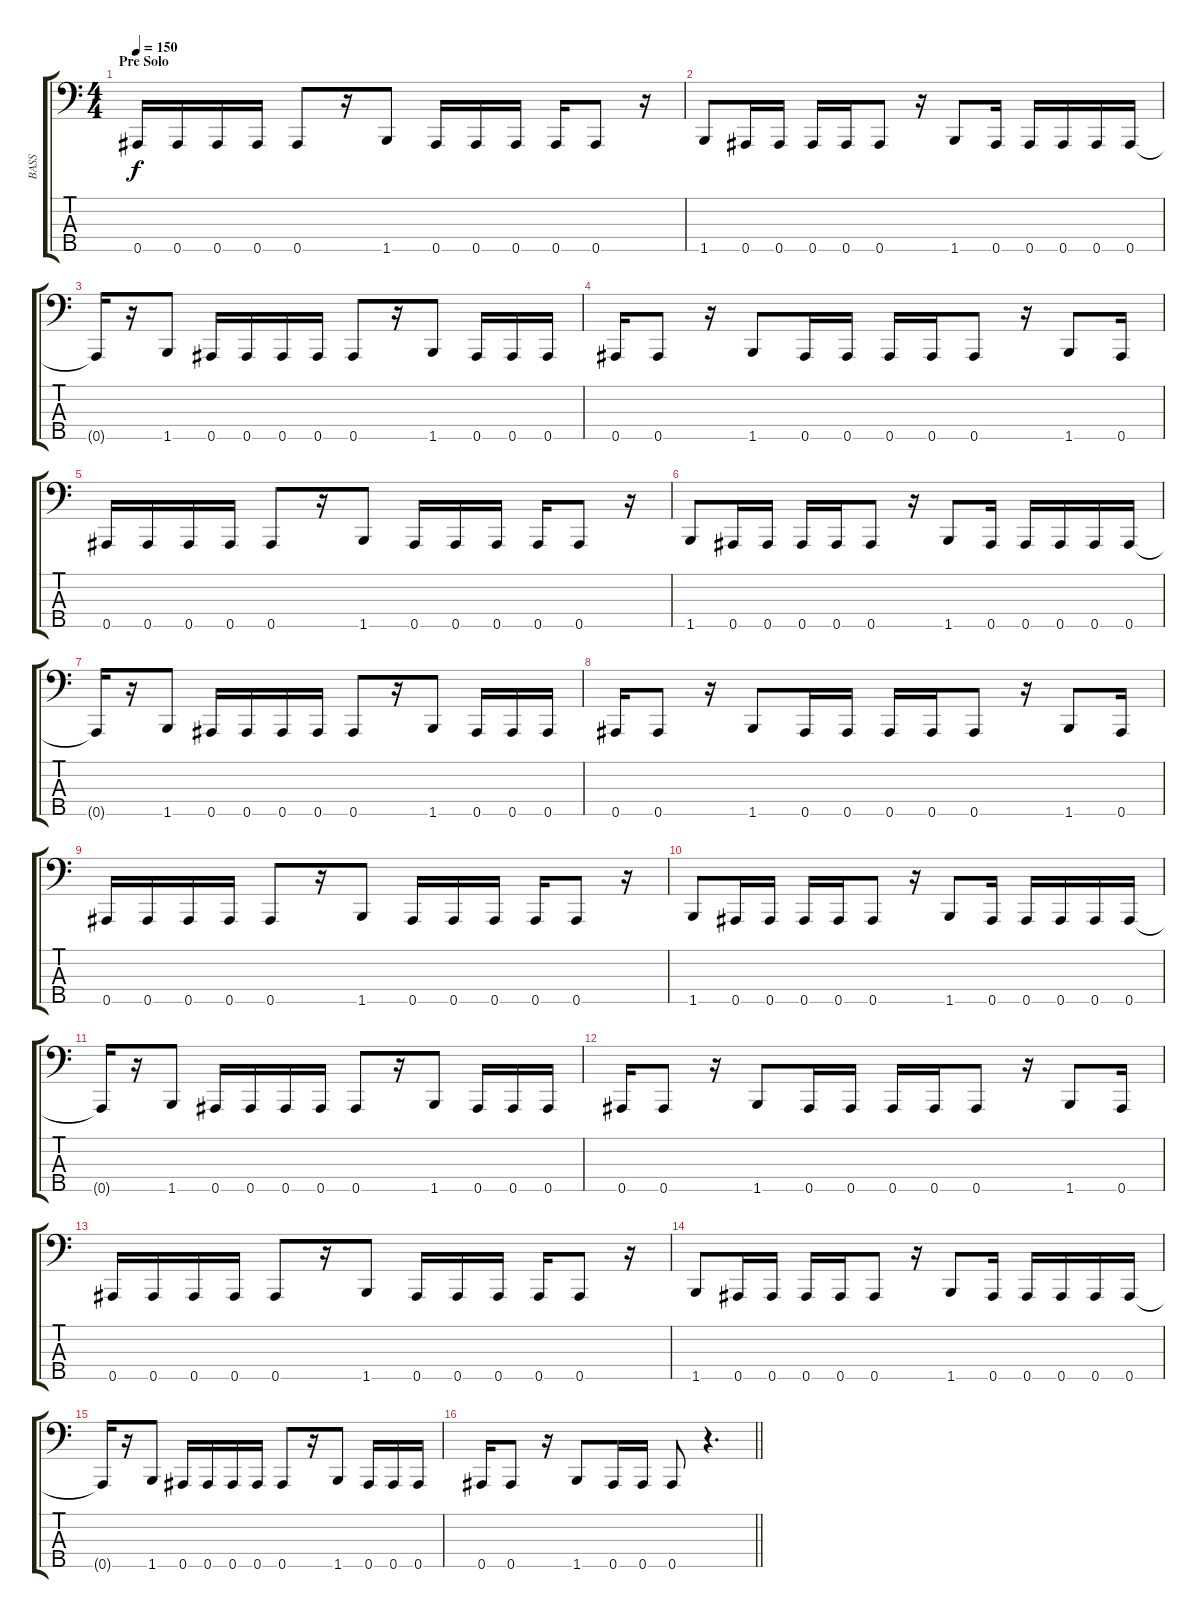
\track ("BASS" "BASS") {instrument electricbasspick}
\staff {score tabs}
\tuning (Gb2 Db2 Ab1 Eb1 Bb0) {hide}
\ts (4 4)
\section ("" "Pre Solo")
\tempo 150
\clef f4
\ks c
0.5.16{dy f} 0.5.16 0.5.16 0.5.16 0.5.8 r.16 1.5.8 0.5.16 0.5.16 0.5.16 0.5.16 0.5.8 r.16 |
1.5.8 0.5.16 0.5.16 0.5.16 0.5.16 0.5.8 r.16 1.5.8 0.5.16 0.5.16 0.5.16 0.5.16 0.5.16 |
0.5{t}.16 r.16 1.5.8 0.5.16 0.5.16 0.5.16 0.5.16 0.5.8 r.16 1.5.8 0.5.16 0.5.16 0.5.16 |
0.5.16 0.5.8 r.16 1.5.8 0.5.16 0.5.16 0.5.16 0.5.16 0.5.8 r.16 1.5.8 0.5.16 |
0.5.16 0.5.16 0.5.16 0.5.16 0.5.8 r.16 1.5.8 0.5.16 0.5.16 0.5.16 0.5.16 0.5.8 r.16 |
1.5.8 0.5.16 0.5.16 0.5.16 0.5.16 0.5.8 r.16 1.5.8 0.5.16 0.5.16 0.5.16 0.5.16 0.5.16 |
0.5{t}.16 r.16 1.5.8 0.5.16 0.5.16 0.5.16 0.5.16 0.5.8 r.16 1.5.8 0.5.16 0.5.16 0.5.16 |
0.5.16 0.5.8 r.16 1.5.8 0.5.16 0.5.16 0.5.16 0.5.16 0.5.8 r.16 1.5.8 0.5.16 |
0.5.16 0.5.16 0.5.16 0.5.16 0.5.8 r.16 1.5.8 0.5.16 0.5.16 0.5.16 0.5.16 0.5.8 r.16 |
1.5.8 0.5.16 0.5.16 0.5.16 0.5.16 0.5.8 r.16 1.5.8 0.5.16 0.5.16 0.5.16 0.5.16 0.5.16 |
0.5{t}.16 r.16 1.5.8 0.5.16 0.5.16 0.5.16 0.5.16 0.5.8 r.16 1.5.8 0.5.16 0.5.16 0.5.16 |
0.5.16 0.5.8 r.16 1.5.8 0.5.16 0.5.16 0.5.16 0.5.16 0.5.8 r.16 1.5.8 0.5.16 |
0.5.16 0.5.16 0.5.16 0.5.16 0.5.8 r.16 1.5.8 0.5.16 0.5.16 0.5.16 0.5.16 0.5.8 r.16 |
1.5.8 0.5.16 0.5.16 0.5.16 0.5.16 0.5.8 r.16 1.5.8 0.5.16 0.5.16 0.5.16 0.5.16 0.5.16 |
0.5{t}.16 r.16 1.5.8 0.5.16 0.5.16 0.5.16 0.5.16 0.5.8 r.16 1.5.8 0.5.16 0.5.16 0.5.16 |
\barLineRight lightlight
0.5.16 0.5.8 r.16 1.5.8 0.5.16 0.5.16 0.5.8 r.4{d}
